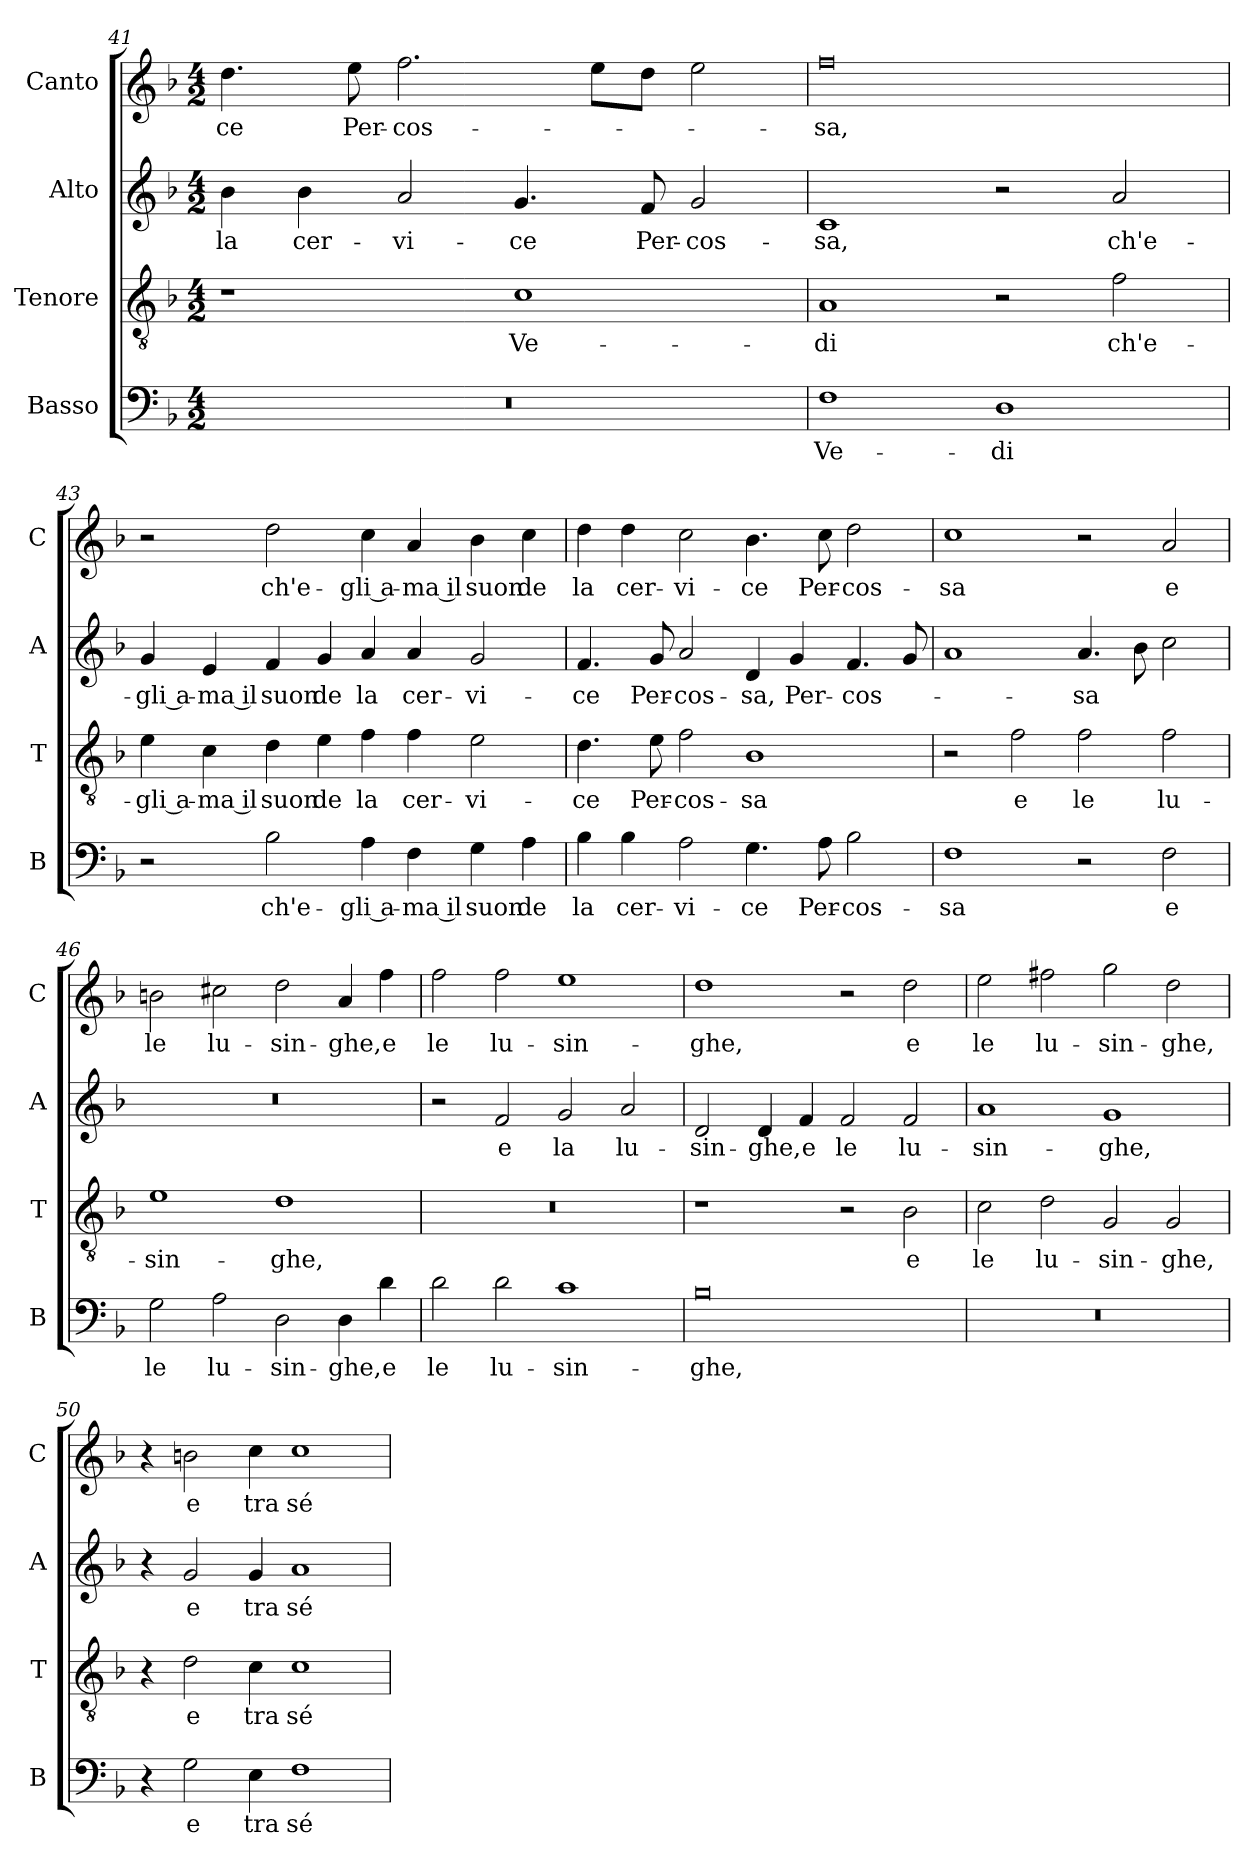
**kern	**text	**kern	**text	**kern	**text	**kern	**text
*part4	*part4	*part3	*part3	*part2	*part2	*part1	*part1
*staff4	*staff4	*staff3	*staff3	*staff2	*staff2	*staff1	*staff1
*I"Basso	*	*I"Tenore	*	*I"Alto	*	*I"Canto	*
*I'B	*	*I'T	*	*I'A	*	*I'C	*
*clefF4	*	*clefGv2	*	*clefG2	*	*clefG2	*
*k[b-]	*	*k[b-]	*	*k[b-]	*	*k[b-]	*
*F:	*	*F:	*	*F:	*	*F:	*
*M4/2	*	*M4/2	*	*M4/2	*	*M4/2	*
=41	=41	=41	=41	=41	=41	=41	=41
0r	.	1r	.	4b-	la	4.dd	-ce
.	.	.	.	4b-	cer-	.	.
.	.	.	.	.	.	8ee	Per-
.	.	.	.	2a	-vi-	2.ff	-cos-
.	.	1c	Ve-	4.g	-ce	.	.
.	.	.	.	.	.	8eeL	.
.	.	.	.	8f	Per-	8ddJ	.
.	.	.	.	2g	-cos-	2ee	.
=42	=42	=42	=42	=42	=42	=42	=42
1F	Ve-	1A	-di	1c	-sa,	0ff	-sa,
1D	-di	2r	.	2r	.	.	.
.	.	2f	ch'e-	2a	ch'e-	.	.
=43	=43	=43	=43	=43	=43	=43	=43
2r	.	4e	-gli a-	4g	-gli a-	2r	.
.	.	4c	-ma il	4e	-ma il	.	.
2B-	ch'e-	4d	suon	4f	suon	2dd	ch'e-
.	.	4e	de	4g	de	.	.
4A	-gli a-	4f	la	4a	la	4cc	-gli a-
4F	-ma il	4f	cer-	4a	cer-	4a	-ma il
4G	suon	2e	-vi-	2g	-vi-	4b-	suon
4A	de	.	.	.	.	4cc	de
=44	=44	=44	=44	=44	=44	=44	=44
4B-	la	4.d	-ce	4.f	-ce	4dd	la
4B-	cer-	.	.	.	.	4dd	cer-
.	.	8e	Per-	8g	Per-	.	.
2A	-vi-	2f	-cos-	2a	-cos-	2cc	-vi-
4.G	-ce	1B-	-sa	4d	-sa,	4.b-	-ce
.	.	.	.	4g	Per-	.	.
8A	Per-	.	.	.	.	8cc	Per-
2B-	-cos-	.	.	4.f	-cos-	2dd	-cos-
.	.	.	.	8g	.	.	.
=45	=45	=45	=45	=45	=45	=45	=45
1F	-sa	2r	.	1a	.	1cc	-sa
.	.	2f	e	.	.	.	.
2r	.	2f	le	4.a	-sa	2r	.
.	.	.	.	8b-	.	.	.
2F	e	2f	lu-	2cc	.	2a	e
=46	=46	=46	=46	=46	=46	=46	=46
2G	le	1e	-sin-	0r	.	2bn	le
2A	lu-	.	.	.	.	2cc#X	lu-
2D	-sin-	1d	-ghe,	.	.	2dd	-sin-
4D	-ghe,	.	.	.	.	4a	-ghe,
4d	e	.	.	.	.	4ff	e
=47	=47	=47	=47	=47	=47	=47	=47
2d	le	0r	.	2r	.	2ff	le
2d	lu-	.	.	2f	e	2ff	lu-
1c	-sin-	.	.	2g	la	1ee	-sin-
.	.	.	.	2a	lu-	.	.
=48	=48	=48	=48	=48	=48	=48	=48
0B-	-ghe,	1r	.	2d	-sin-	1dd	-ghe,
.	.	.	.	4d	-ghe,	.	.
.	.	.	.	4f	e	.	.
.	.	2r	.	2f	le	2r	.
.	.	2B-	e	2f	lu-	2dd	e
=49	=49	=49	=49	=49	=49	=49	=49
0r	.	2c	le	1a	-sin-	2ee	le
.	.	2d	lu-	.	.	2ff#X	lu-
.	.	2G	-sin-	1g	-ghe,	2gg	-sin-
.	.	2G	-ghe,	.	.	2dd	-ghe,
=50	=50	=50	=50	=50	=50	=50	=50
4r	.	4r	.	4r	.	4r	.
2G	e	2d	e	2g	e	2bn	e
4E	tra	4c	tra	4g	tra	4cc	tra
1F	sé	1c	sé	1a	sé	1cc	sé
=	=	=	=	=	=	=	=
*-	*-	*-	*-	*-	*-	*-	*-
